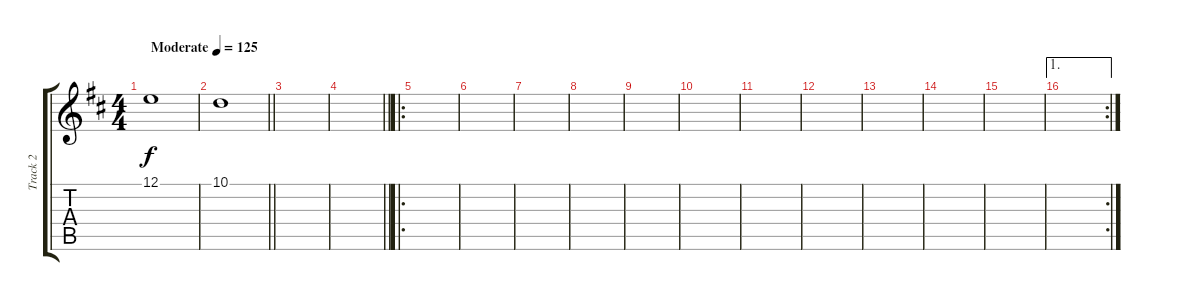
\track ("Track 2" "Track 2") {instrument harmonica}
\staff {score tabs}
\tuning (E4 B3 G3 D3 A2 E2) {hide}
\ts (4 4)
\tempo (125 "Moderate")
\clef g2
\ks d
12.1.1{dy f instrument harmonica} |
\barLineRight lightlight
10.1.1 |
|
\barLineRight lightlight
|
\ro
|
|
|
|
|
|
|
|
|
|
|
\ae 1
\rc 2
